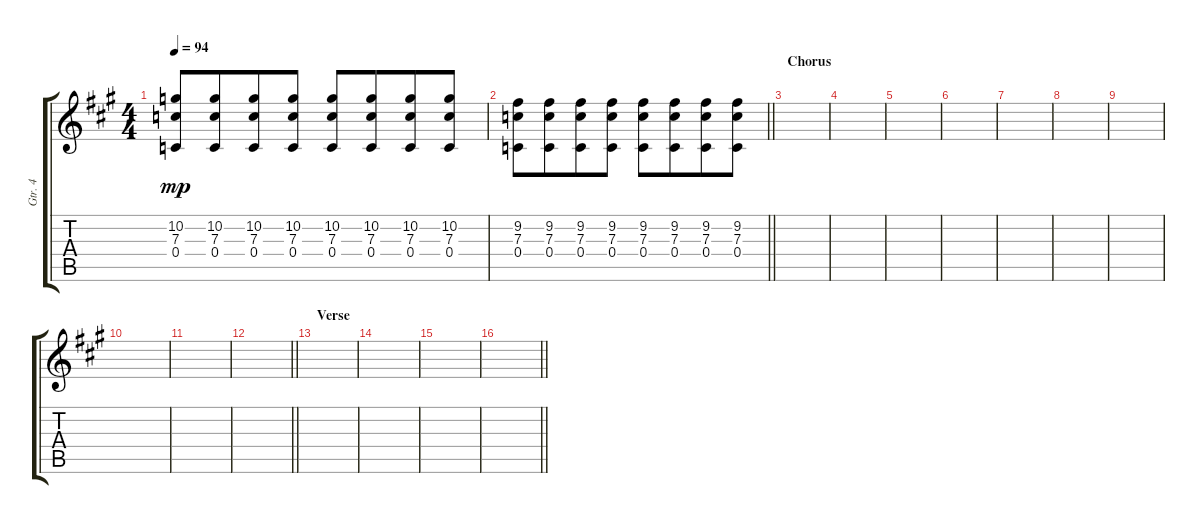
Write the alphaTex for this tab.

\track ("Gtr. 4" "Gtr. 4") {instrument distortionguitar}
\staff {score tabs}
\tuning (D4 A3 F3 C3 G2 C2) {hide}
\ts (4 4)
\tempo 94
\clef g2
\ks a
(10.2 7.3 0.4).8{dy mp} (10.2 7.3 0.4).8{beam merge} (10.2 7.3 0.4).8 (10.2 7.3 0.4).8 (10.2 7.3 0.4).8 (10.2 7.3 0.4).8{beam merge} (10.2 7.3 0.4).8 (10.2 7.3 0.4).8 |
\barLineRight lightlight
(9.2 7.3 0.4).8{beam Down beam merge} (9.2 7.3 0.4).8{beam Down beam merge} (9.2 7.3 0.4).8{beam Down beam merge} (9.2 7.3 0.4).8{beam Down beam split} (9.2 7.3 0.4).8{beam Down beam merge} (9.2 7.3 0.4).8{beam Down beam merge} (9.2 7.3 0.4).8{beam Down beam merge} (9.2 7.3 0.4).8{beam Down} |
\section ("" "Chorus")
|
|
|
|
|
|
|
|
|
\barLineRight lightlight
|
\section ("" "Verse")
|
|
|
\barLineRight lightlight
